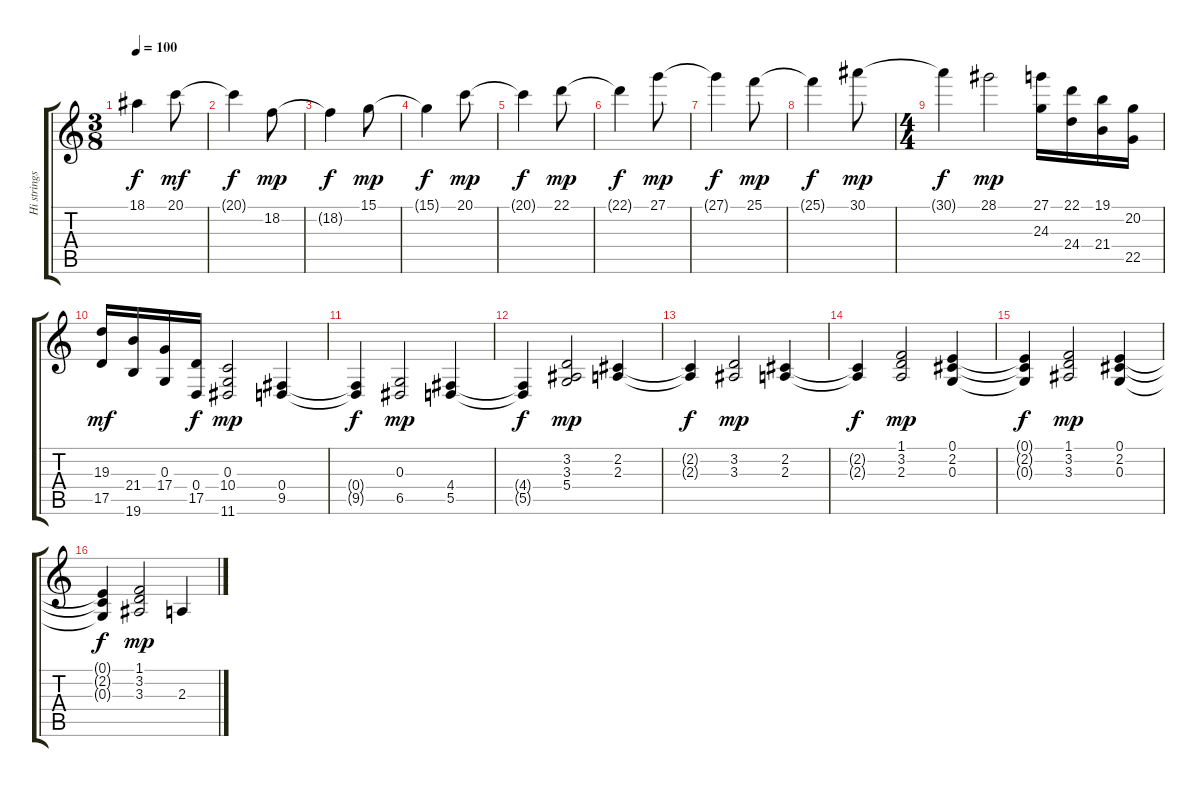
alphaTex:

\track ("Hi strings" "Hi strings") {instrument pad8sweep}
\staff {score tabs}
\tuning (E4 B3 G3 D3 A2 E2) {hide}
\ts (3 8)
\tempo 100
\clef g2
\ks c
18.1{t}.4{dy f} 20.1.8{dy mf} |
20.1{t}.4{dy f} 18.2.8{dy mp} |
18.2{t}.4{dy f} 15.1.8{dy mp} |
15.1{t}.4{dy f} 20.1.8{dy mp} |
20.1{t}.4{dy f} 22.1.8{dy mp} |
22.1{t}.4{dy f} 27.1.8{dy mp} |
27.1{t}.4{dy f} 25.1.8{dy mp} |
25.1{t}.4{dy f} 30.1.8{dy mp} |
\ts (4 4)
30.1{t}.4{dy f} 28.1.2{dy mp} (27.1 24.3).16 (22.1 24.4).16 (19.1 21.4).16 (20.2 22.5).16 |
(19.3 17.5).16{dy mf} (21.4 19.6).16 (0.3 17.4).16 (0.4 17.5).16{dy f} (0.3 10.4 11.6).2{dy mp instrument choiraahs} (0.4 9.5).4 |
(0.4{t} 9.5{t}).4{dy f} (0.3 6.5).2{dy mp} (4.4 5.5).4 |
(4.4{t} 5.5{t}).4{dy f} (3.2 3.3 5.4).2{dy mp} (2.2 2.3).4 |
(2.2{t} 2.3{t}).4{dy f} (3.2 3.3).2{dy mp} (2.2 2.3).4 |
(2.2{t} 2.3{t}).4{dy f} (1.1 3.2 2.3).2{dy mp} (0.1 2.2 0.3).4 |
(0.1{t} 2.2{t} 0.3{t}).4{dy f} (1.1 3.2 3.3).2{dy mp} (0.1 2.2 0.3).4 |
(0.1{t} 2.2{t} 0.3{t}).4{dy f} (1.1 3.2 3.3).2{dy mp} 2.3.4
